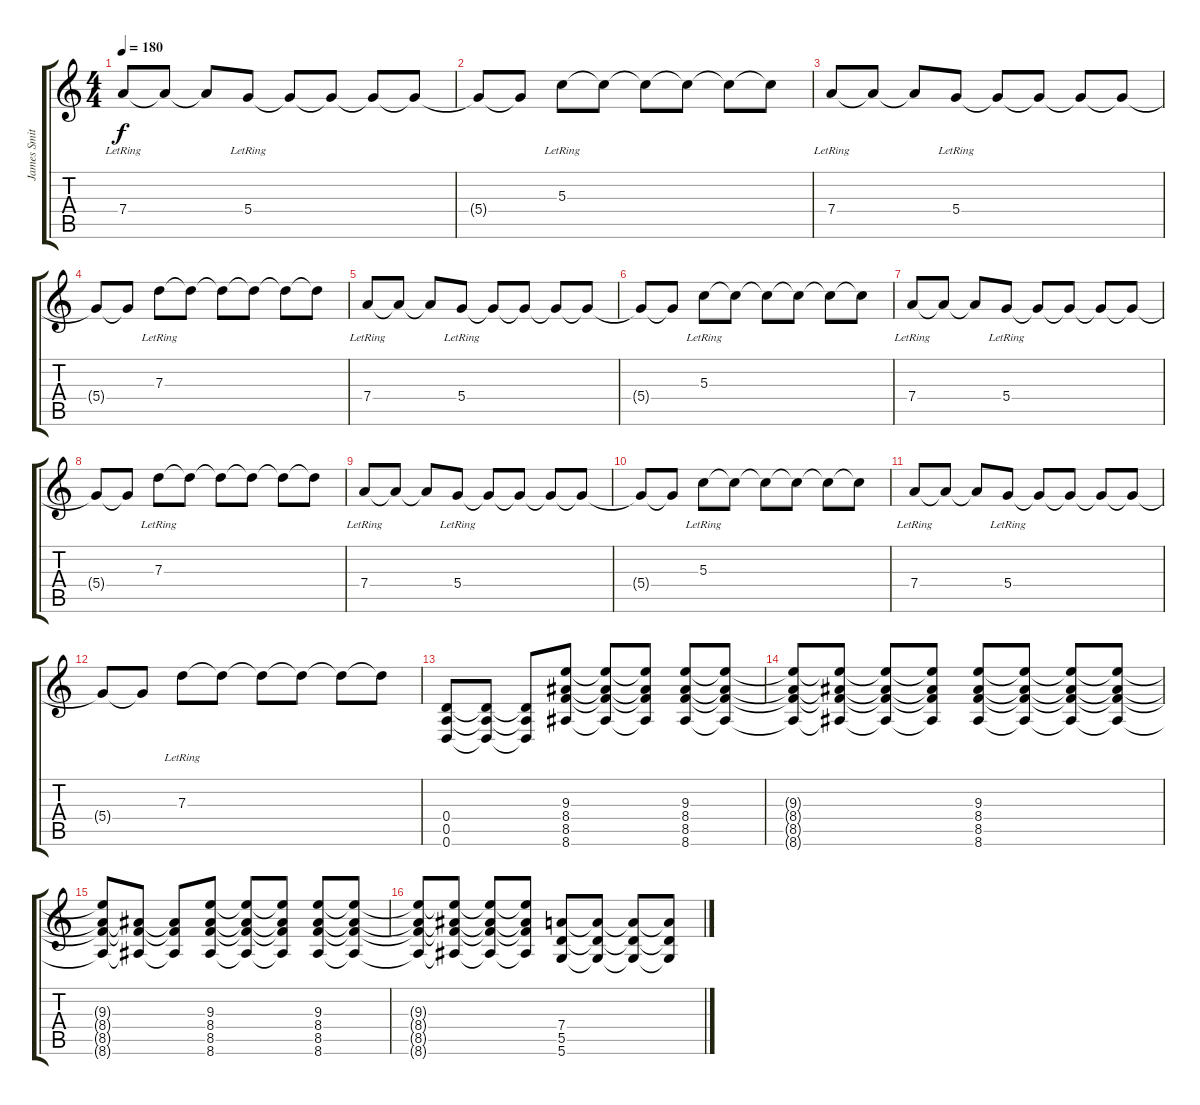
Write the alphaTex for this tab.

\track ("James Smith" "James Smit") {instrument distortionguitar}
\staff {score tabs}
\tuning (E4 B3 G3 D3 A2 D2) {hide}
\ts (4 4)
\tempo 180
\clef g2
\ks c
7.4{lr}.8{dy f} 7.4{t}.8 7.4{t}.8 5.4{lr}.8 5.4{t}.8 5.4{t}.8 5.4{t}.8 5.4{t}.8 |
5.4{t}.8 5.4{t}.8 5.3{lr}.8 5.3{t}.8 5.3{t}.8 5.3{t}.8 5.3{t}.8 5.3{t}.8 |
7.4{lr}.8 7.4{t}.8 7.4{t}.8 5.4{lr}.8 5.4{t}.8 5.4{t}.8 5.4{t}.8 5.4{t}.8 |
5.4{t}.8 5.4{t}.8 7.3{lr}.8 7.3{t}.8 7.3{t}.8 7.3{t}.8 7.3{t}.8 7.3{t}.8 |
7.4{lr}.8 7.4{t}.8 7.4{t}.8 5.4{lr}.8 5.4{t}.8 5.4{t}.8 5.4{t}.8 5.4{t}.8 |
5.4{t}.8 5.4{t}.8 5.3{lr}.8 5.3{t}.8 5.3{t}.8 5.3{t}.8 5.3{t}.8 5.3{t}.8 |
7.4{lr}.8 7.4{t}.8 7.4{t}.8 5.4{lr}.8 5.4{t}.8 5.4{t}.8 5.4{t}.8 5.4{t}.8 |
5.4{t}.8 5.4{t}.8 7.3{lr}.8 7.3{t}.8 7.3{t}.8 7.3{t}.8 7.3{t}.8 7.3{t}.8 |
7.4{lr}.8 7.4{t}.8 7.4{t}.8 5.4{lr}.8 5.4{t}.8 5.4{t}.8 5.4{t}.8 5.4{t}.8 |
5.4{t}.8 5.4{t}.8 5.3{lr}.8 5.3{t}.8 5.3{t}.8 5.3{t}.8 5.3{t}.8 5.3{t}.8 |
7.4{lr}.8 7.4{t}.8 7.4{t}.8 5.4{lr}.8 5.4{t}.8 5.4{t}.8 5.4{t}.8 5.4{t}.8 |
5.4{t}.8 5.4{t}.8 7.3{lr}.8 7.3{t}.8 7.3{t}.8 7.3{t}.8 7.3{t}.8 7.3{t}.8 |
(0.4 0.5 0.6).8 (0.4{t} 0.5{t} 0.6{t}).8 (0.4{t} 0.5{t} 0.6{t}).8 (9.3 8.4 8.5 8.6).8 (9.3{t} 8.4{t} 8.5{t} 8.6{t}).8 (9.3{t} 8.4{t} 8.5{t} 8.6{t}).8 (9.3 8.4 8.5 8.6).8 (9.3{t} 8.4{t} 8.5{t} 8.6{t}).8 |
(9.3{t} 8.4{t} 8.5{t} 8.6{t}).8 (9.3{t} 8.4{t} 8.5{t} 8.6{t}).8 (9.3{t} 8.4{t} 8.5{t} 8.6{t}).8 (9.3{t} 8.4{t} 8.5{t} 8.6{t}).8 (9.3 8.4 8.5 8.6).8 (9.3{t} 8.4{t} 8.5{t} 8.6{t}).8 (9.3{t} 8.4{t} 8.5{t} 8.6{t}).8 (9.3{t} 8.4{t} 8.5{t} 8.6{t}).8 |
(9.3{t} 8.4{t} 8.5{t} 8.6{t}).8 (8.4{t} 8.5{t} 8.6{t}).8 (8.4{t} 8.5{t} 8.6{t}).8 (9.3 8.4 8.5 8.6).8 (9.3{t} 8.4{t} 8.5{t} 8.6{t}).8 (9.3{t} 8.4{t} 8.5{t} 8.6{t}).8 (9.3 8.4 8.5 8.6).8 (9.3{t} 8.4{t} 8.5{t} 8.6{t}).8 |
(9.3{t} 8.4{t} 8.5{t} 8.6{t}).8 (9.3{t} 8.4{t} 8.5{t} 8.6{t}).8 (9.3{t} 8.4{t} 8.5{t} 8.6{t}).8 (9.3{t} 8.4{t} 8.5{t} 8.6{t}).8 (7.4 5.5 5.6).8 (7.4{t} 5.5{t} 5.6{t}).8 (7.4{t} 5.5{t} 5.6{t}).8 (7.4{t} 5.5{t} 5.6{t}).8
